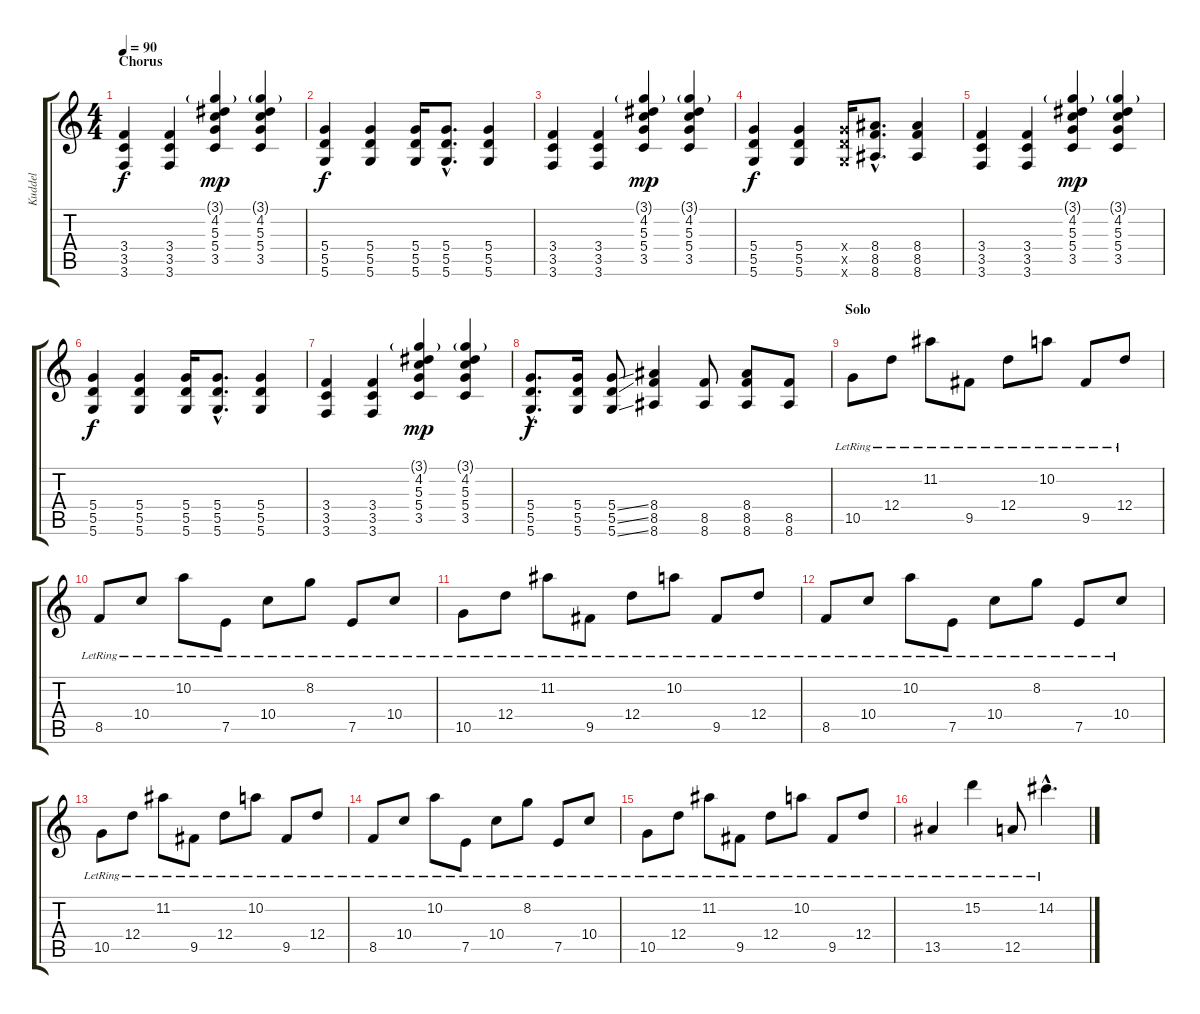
\track ("Kuddel" "Kuddel") {instrument acousticguitarsteel}
\staff {score tabs}
\tuning (E4 B3 G3 D3 A2 D2) {hide}
\ts (4 4)
\section ("" "Chorus")
\tempo 90
\clef g2
\ks c
(3.4 3.5 3.6).4{dy f} (3.4 3.5 3.6).4 (3.1{g} 4.2 5.3 5.4 3.5).4{dy mp} (3.1{g} 4.2 5.3 5.4 3.5).4 |
(5.4 5.5 5.6).4{dy f} (5.4 5.5 5.6).4 (5.4 5.5 5.6).16 (5.4{hac} 5.5{hac} 5.6{hac}).8{d} (5.4 5.5 5.6).4 |
(3.4 3.5 3.6).4 (3.4 3.5 3.6).4 (3.1{g} 4.2 5.3 5.4 3.5).4{dy mp} (3.1{g} 4.2 5.3 5.4 3.5).4 |
(5.4 5.5 5.6).4{dy f} (5.4 5.5 5.6).4 (5.4{x} 5.5{x} 5.6{x}).16 (8.4{hac} 8.5{hac} 8.6{hac}).8{d} (8.4 8.5 8.6).4 |
(3.4 3.5 3.6).4 (3.4 3.5 3.6).4 (3.1{g} 4.2 5.3 5.4 3.5).4{dy mp} (3.1{g} 4.2 5.3 5.4 3.5).4 |
(5.4 5.5 5.6).4{dy f} (5.4 5.5 5.6).4 (5.4 5.5 5.6).16 (5.4{hac} 5.5{hac} 5.6{hac}).8{d} (5.4 5.5 5.6).4 |
(3.4 3.5 3.6).4 (3.4 3.5 3.6).4 (3.1{g} 4.2 5.3 5.4 3.5).4{dy mp} (3.1{g} 4.2 5.3 5.4 3.5).4 |
(5.4{hac} 5.5{hac} 5.6{hac}).8{d dy f} (5.4 5.5 5.6).16 (5.4{ss} 5.5{ss} 5.6{ss}).8 (8.4 8.5 8.6).4 (8.5 8.6).8 (8.4 8.5 8.6).8 (8.5 8.6).8 |
\section ("" "Solo")
10.5{lr}.8{instrument acousticguitarsteel} 12.4{lr}.8 11.2{lr}.8 9.5{lr}.8 12.4{lr}.8 10.2{lr}.8 9.5{lr}.8 12.4{lr}.8 |
8.5{lr}.8 10.4{lr}.8 10.2{lr}.8 7.5{lr}.8 10.4{lr}.8 8.2{lr}.8 7.5{lr}.8 10.4{lr}.8 |
10.5{lr}.8 12.4{lr}.8 11.2{lr}.8 9.5{lr}.8 12.4{lr}.8 10.2{lr}.8 9.5{lr}.8 12.4{lr}.8 |
8.5{lr}.8 10.4{lr}.8 10.2{lr}.8 7.5{lr}.8 10.4{lr}.8 8.2{lr}.8 7.5{lr}.8 10.4{lr}.8 |
10.5{lr}.8 12.4{lr}.8 11.2{lr}.8 9.5{lr}.8 12.4{lr}.8 10.2{lr}.8 9.5{lr}.8 12.4{lr}.8 |
8.5{lr}.8 10.4{lr}.8 10.2{lr}.8 7.5{lr}.8 10.4{lr}.8 8.2{lr}.8 7.5{lr}.8 10.4{lr}.8 |
10.5{lr}.8 12.4{lr}.8 11.2{lr}.8 9.5{lr}.8 12.4{lr}.8 10.2{lr}.8 9.5{lr}.8 12.4{lr}.8 |
13.5{lr}.4 15.2{lr}.4 12.5{lr}.8 14.2{hac lr}.4{d}
